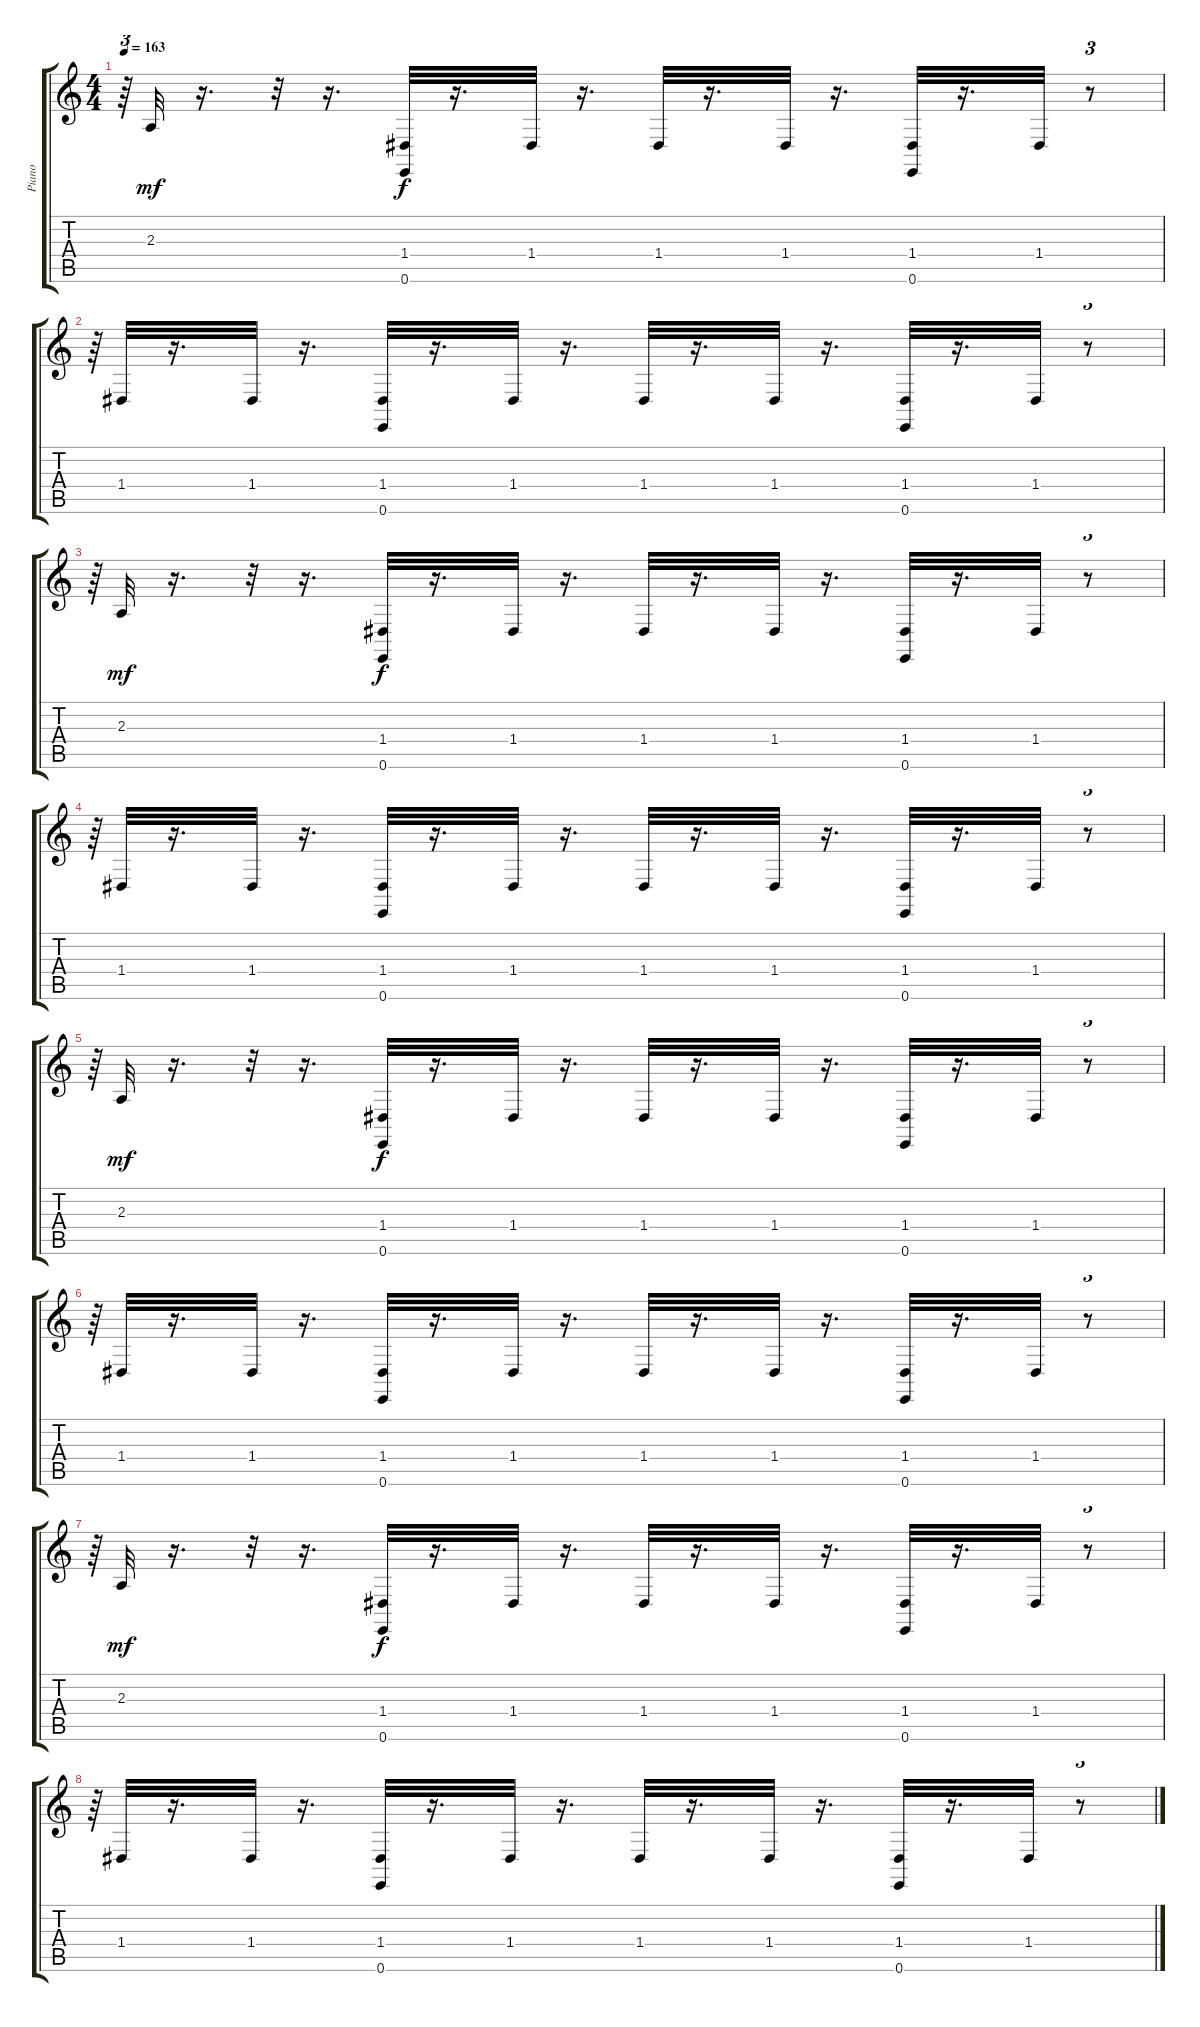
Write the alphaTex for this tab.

\track ("Piano" "Piano") {instrument acousticgrandpiano}
\staff {score tabs}
\tuning (E4 B3 G3 D3 A2 E2) {hide}
\ts (4 4)
\tempo 163
\clef g2
\ks c
r.64{tu (3 2) dy f} 2.3.32{dy mf} r.16{d} r.32 r.16{d} (1.4 0.6).32{dy f} r.16{d} 1.4.32 r.16{d} 1.4.32 r.16{d} 1.4.32 r.16{d} (1.4 0.6).32 r.16{d} 1.4.32 r.8{tu (3 2)} |
r.64{tu (3 2)} 1.4.32 r.16{d} 1.4.32 r.16{d} (1.4 0.6).32 r.16{d} 1.4.32 r.16{d} 1.4.32 r.16{d} 1.4.32 r.16{d} (1.4 0.6).32 r.16{d} 1.4.32 r.8{tu (3 2)} |
r.64{tu (3 2)} 2.3.32{dy mf} r.16{d} r.32 r.16{d} (1.4 0.6).32{dy f} r.16{d} 1.4.32 r.16{d} 1.4.32 r.16{d} 1.4.32 r.16{d} (1.4 0.6).32 r.16{d} 1.4.32 r.8{tu (3 2)} |
r.64{tu (3 2)} 1.4.32 r.16{d} 1.4.32 r.16{d} (1.4 0.6).32 r.16{d} 1.4.32 r.16{d} 1.4.32 r.16{d} 1.4.32 r.16{d} (1.4 0.6).32 r.16{d} 1.4.32 r.8{tu (3 2)} |
r.64{tu (3 2)} 2.3.32{dy mf} r.16{d} r.32 r.16{d} (1.4 0.6).32{dy f} r.16{d} 1.4.32 r.16{d} 1.4.32 r.16{d} 1.4.32 r.16{d} (1.4 0.6).32 r.16{d} 1.4.32 r.8{tu (3 2)} |
r.64{tu (3 2)} 1.4.32 r.16{d} 1.4.32 r.16{d} (1.4 0.6).32 r.16{d} 1.4.32 r.16{d} 1.4.32 r.16{d} 1.4.32 r.16{d} (1.4 0.6).32 r.16{d} 1.4.32 r.8{tu (3 2)} |
r.64{tu (3 2)} 2.3.32{dy mf} r.16{d} r.32 r.16{d} (1.4 0.6).32{dy f} r.16{d} 1.4.32 r.16{d} 1.4.32 r.16{d} 1.4.32 r.16{d} (1.4 0.6).32 r.16{d} 1.4.32 r.8{tu (3 2)} |
r.64{tu (3 2)} 1.4.32 r.16{d} 1.4.32 r.16{d} (1.4 0.6).32 r.16{d} 1.4.32 r.16{d} 1.4.32 r.16{d} 1.4.32 r.16{d} (1.4 0.6).32 r.16{d} 1.4.32 r.8{tu (3 2)}
